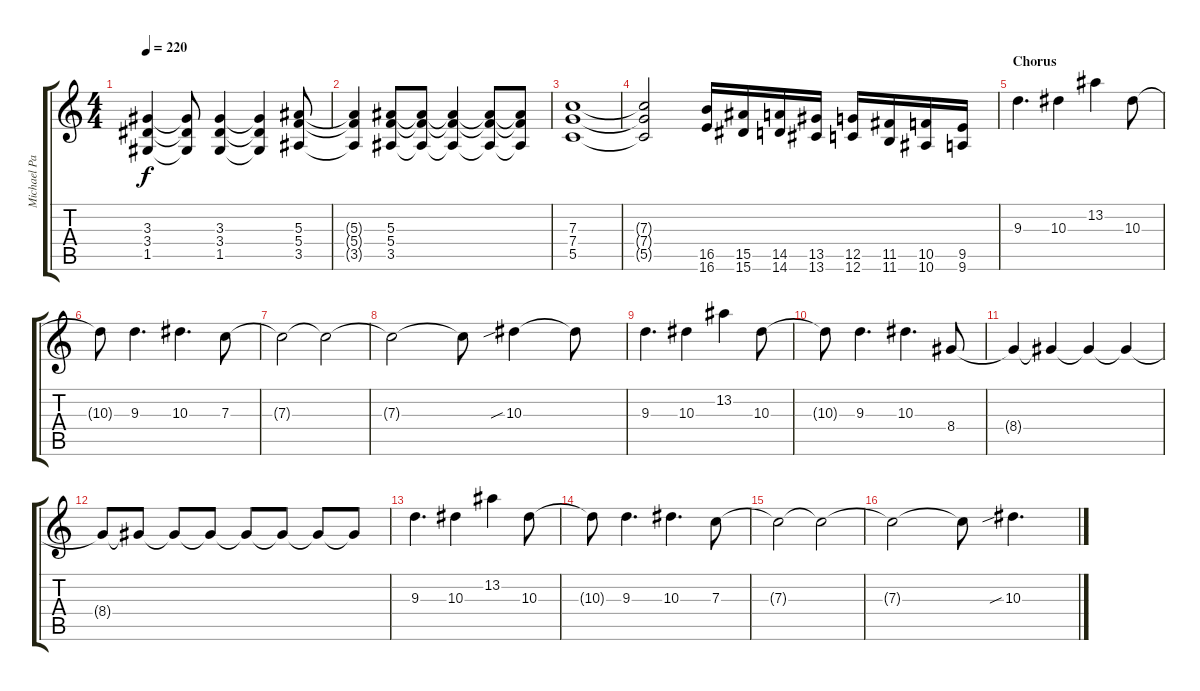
\track ("Michael Padget" "Michael Pa") {instrument distortionguitar}
\staff {score tabs}
\tuning (D4 A3 F3 C3 G2 C2) {hide}
\ts (4 4)
\tempo 220
\clef g2
\ks c
(3.3 3.4 1.5).4{dy f} (3.3{t} 3.4{t} 1.5{t}).8 (3.3 3.4 1.5).4 (3.3{t} 3.4{t} 1.5{t}).4 (5.3 5.4 3.5).8 |
(5.3{t} 5.4{t} 3.5{t}).4 (5.3 5.4 3.5).8 (5.3{t} 5.4{t} 3.5{t}).8 (5.3{t} 5.4{t} 3.5{t}).4 (5.3{t} 5.4{t} 3.5{t}).8 (5.3{t} 5.4{t} 3.5{t}).8 |
(7.3 7.4 5.5).1 |
(7.3{t} 7.4{t} 5.5{t}).2 (16.5 16.6).16{instrument guitarfretnoise} (15.5 15.6).16 (14.5 14.6).16 (13.5 13.6).16 (12.5 12.6).16 (11.5 11.6).16 (10.5 10.6).16 (9.5 9.6).16 |
\section ("" "Chorus")
9.3.4{d instrument distortionguitar} 10.3.4 13.2.4 10.3.8 |
10.3{t}.8 9.3.4{d} 10.3.4{d} 7.3.8 |
7.3{t}.2 7.3{t}.2 |
7.3{t}.2 7.3{t}.8 10.3{sib}.4 10.3{t}.8 |
9.3.4{d} 10.3.4 13.2.4 10.3.8 |
10.3{t}.8 9.3.4{d} 10.3.4{d} 8.4.8 |
8.4{t}.4 8.4{t}.4 8.4{t}.4 8.4{t}.4 |
8.4{t}.8 8.4{t}.8 8.4{t}.8 8.4{t}.8 8.4{t}.8 8.4{t}.8 8.4{t}.8 8.4{t}.8 |
9.3.4{d} 10.3.4 13.2.4 10.3.8 |
10.3{t}.8 9.3.4{d} 10.3.4{d} 7.3.8 |
7.3{t}.2 7.3{t}.2 |
7.3{t}.2 7.3{t}.8 10.3{sib}.4{d}
